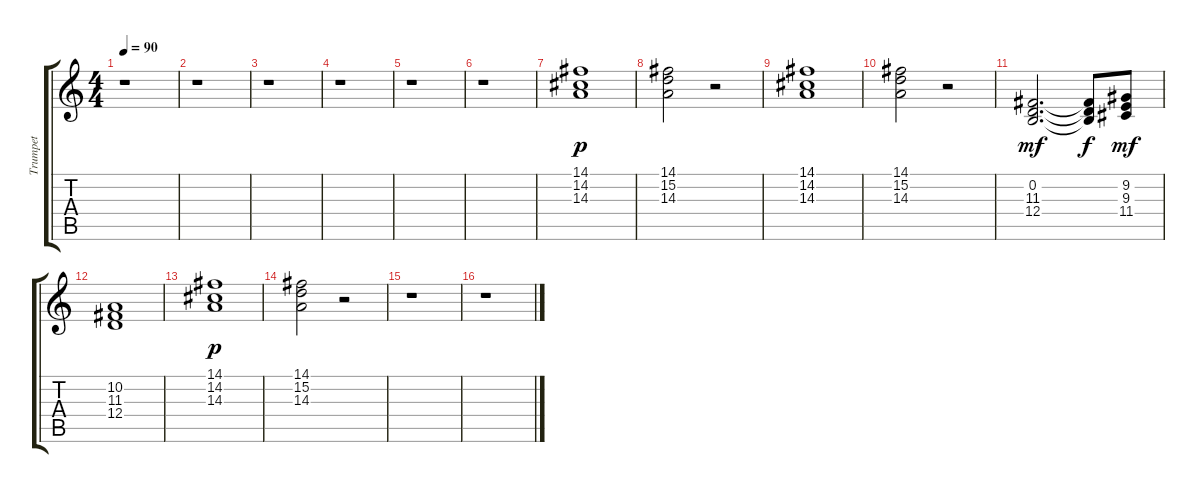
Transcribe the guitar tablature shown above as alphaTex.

\track ("Trumpet" "Trumpet") {instrument mutedtrumpet}
\staff {score tabs}
\tuning (E4 B3 G3 D3 A2 E2) {hide}
\ts (4 4)
\tempo 90
\clef g2
\ks c
r.1{dy p} |
r.1 |
r.1 |
r.1 |
r.1 |
r.1 |
(14.1 14.2 14.3).1{volume 8} |
(14.1 15.2 14.3).2{volume 16} r.2 |
(14.1 14.2 14.3).1{volume 10} |
(14.1 15.2 14.3).2{volume 16} r.2 |
(0.2 11.3 12.4).2{d dy mf volume 10} (0.2{t} 11.3{t} 12.4{t}).8{dy f} (9.2 9.3 11.4).8{dy mf volume 14} |
(10.2 11.3 12.4).1{volume 12} |
(14.1 14.2 14.3).1{dy p volume 12} |
(14.1 15.2 14.3).2{volume 16} r.2 |
r.1 |
r.1
